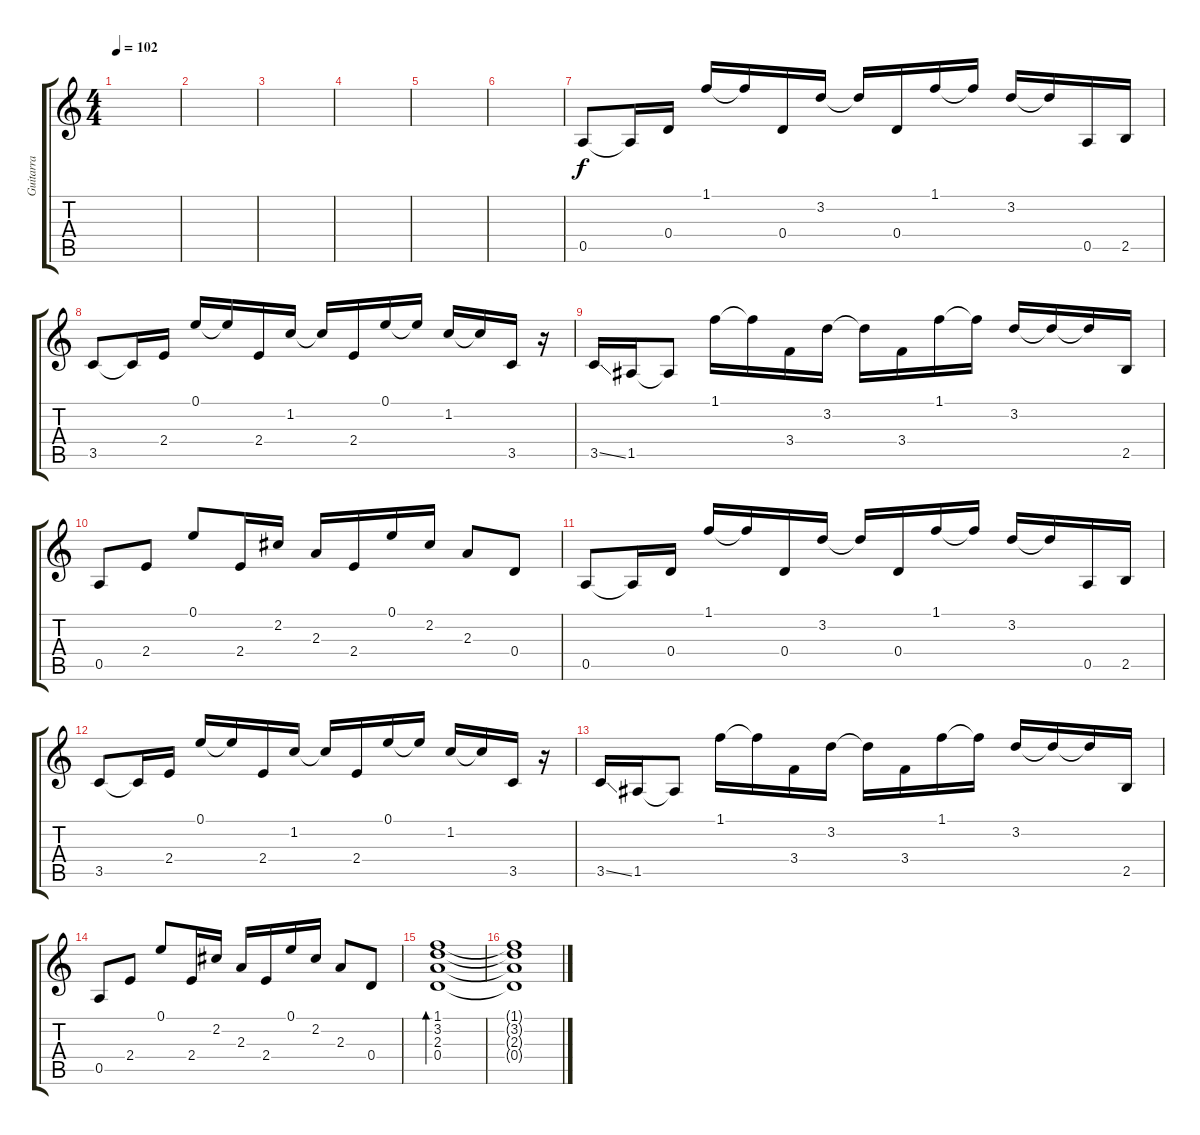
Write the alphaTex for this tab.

\track ("Guitarra" "Guitarra") {instrument electricguitarclean}
\staff {score tabs}
\tuning (E4 B3 G3 D3 A2 E2) {hide}
\ts (4 4)
\tempo 102
\clef g2
\ks c
|
|
|
|
|
|
0.5.8{volume 11} 0.5{t}.16 0.4.16 1.1.16 1.1{t}.16 0.4.16 3.2.16 3.2{t}.16 0.4.16 1.1.16 1.1{t}.16 3.2.16 3.2{t}.16 0.5.16 2.5.16 |
3.5.8 3.5{t}.16 2.4.16 0.1.16 0.1{t}.16 2.4.16 1.2.16 1.2{t}.16 2.4.16 0.1.16 0.1{t}.16 1.2.16 1.2{t}.16 3.5.16 r.16 |
3.5{ss}.16 1.5.16 1.5{t}.8 1.1.16 1.1{t}.16 3.4.16 3.2.16 3.2{t}.16 3.4.16 1.1.16 1.1{t}.16 3.2.16 3.2{t}.16 3.2{t}.16 2.5.16 |
0.5.8 2.4.8 0.1.8 2.4.16 2.2.16 2.3.16 2.4.16 0.1.16 2.2.16 2.3.8 0.4.8 |
0.5.8{volume 11} 0.5{t}.16 0.4.16 1.1.16 1.1{t}.16 0.4.16 3.2.16 3.2{t}.16 0.4.16 1.1.16 1.1{t}.16 3.2.16 3.2{t}.16 0.5.16 2.5.16 |
3.5.8 3.5{t}.16 2.4.16 0.1.16 0.1{t}.16 2.4.16 1.2.16 1.2{t}.16 2.4.16 0.1.16 0.1{t}.16 1.2.16 1.2{t}.16 3.5.16 r.16 |
3.5{ss}.16 1.5.16 1.5{t}.8 1.1.16 1.1{t}.16 3.4.16 3.2.16 3.2{t}.16 3.4.16 1.1.16 1.1{t}.16 3.2.16 3.2{t}.16 3.2{t}.16 2.5.16 |
0.5.8 2.4.8 0.1.8 2.4.16 2.2.16 2.3.16 2.4.16 0.1.16 2.2.16 2.3.8 0.4.8 |
(1.1 3.2 2.3 0.4).1{bd 120} |
(1.1{t} 3.2{t} 2.3{t} 0.4{t}).1
